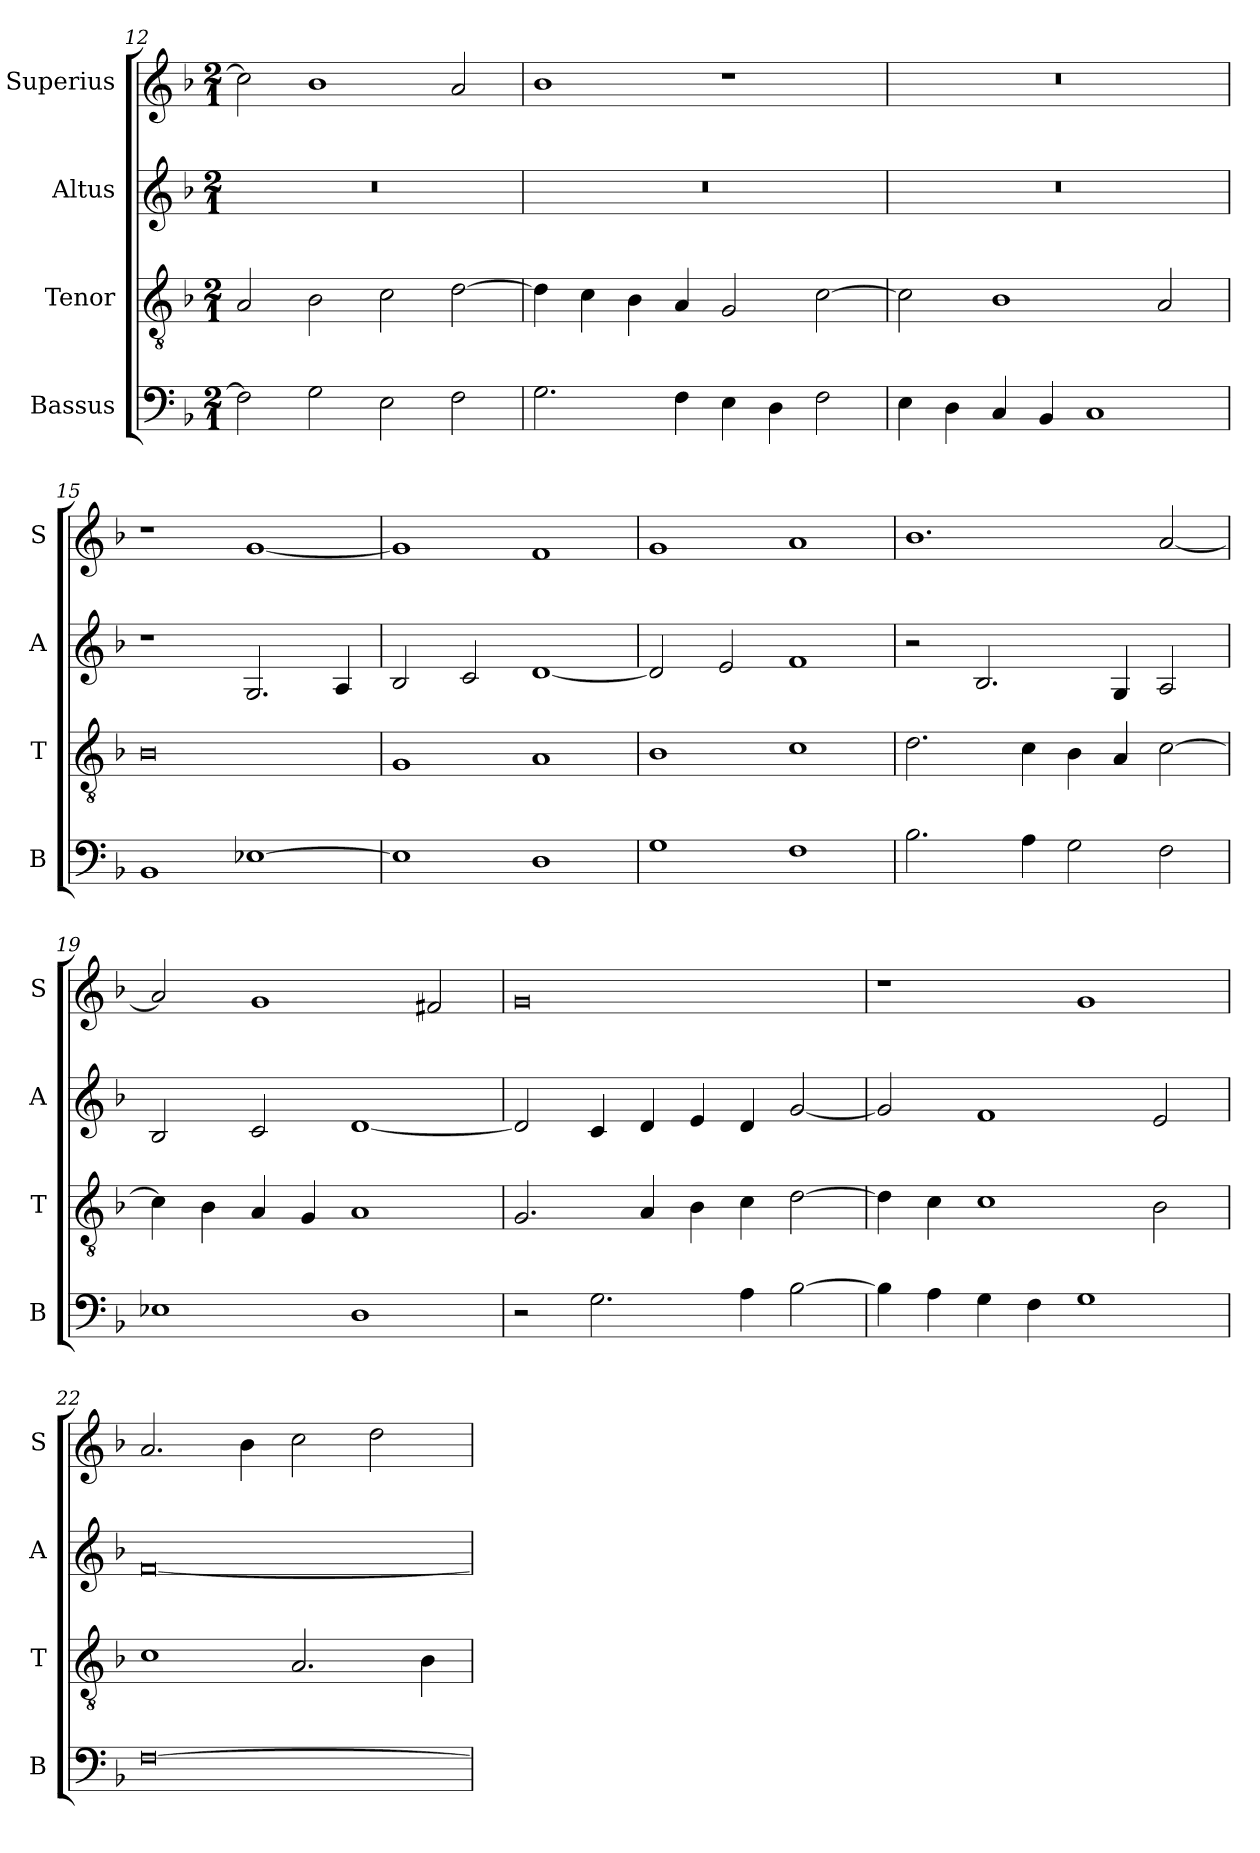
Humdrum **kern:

**kern	**kern	**kern	**kern
*part4	*part3	*part2	*part1
*staff4	*staff3	*staff2	*staff1
*I"Bassus	*I"Tenor	*I"Altus	*I"Superius
*I'B	*I'T	*I'A	*I'S
*clefF4	*clefGv2	*clefG2	*clefG2
*k[b-]	*k[b-]	*k[b-]	*k[b-]
*F:	*F:	*F:	*F:
*M2/1	*M2/1	*M2/1	*M2/1
=12	=12	=12	=12
2F]	2A	0r	2cc]
2G	2B-	.	1b-
2E	2c	.	.
2F	[2d	.	2a
=13	=13	=13	=13
2.G	4d]	0r	1b-
.	4c	.	.
.	4B-	.	.
4F	4A	.	.
4E	2G	.	1r
4D	.	.	.
2F	[2c	.	.
=14	=14	=14	=14
4E	2c]	0r	0r
4D	.	.	.
4C	1B-	.	.
4BB-	.	.	.
1C	.	.	.
.	2A	.	.
=15	=15	=15	=15
1BB-	0B-	1r	1r
[1E-X	.	2.G	[1g
.	.	4A	.
=16	=16	=16	=16
1E-]	1G	2B-	1g]
.	.	2c	.
1D	1A	[1d	1f
=17	=17	=17	=17
1G	1B-	2d]	1g
.	.	2e	.
1F	1c	1f	1a
=18	=18	=18	=18
2.B-	2.d	2r	1.b-
.	.	2.B-	.
4A	4c	.	.
2G	4B-	.	.
.	4A	4G	.
2F	[2c	2A	[2a
=19	=19	=19	=19
1E-X	4c]	2B-	2a]
.	4B-	.	.
.	4A	2c	1g
.	4G	.	.
1D	1A	[1d	.
.	.	.	2f#X
=20	=20	=20	=20
2r	2.G	2d]	0g
2.G	.	4c	.
.	4A	4d	.
.	4B-	4e	.
4A	4c	4d	.
[2B-	[2d	[2g	.
=21	=21	=21	=21
4B-]	4d]	2g]	1r
4A	4c	.	.
4G	1c	1f	.
4F	.	.	.
1G	.	.	1g
.	2B-	2e	.
=22	=22	=22	=22
[0F	1c	[0f	2.a
.	.	.	4b-
.	2.A	.	2cc
.	.	.	2dd
.	4B-	.	.
=	=	=	=
*-	*-	*-	*-
